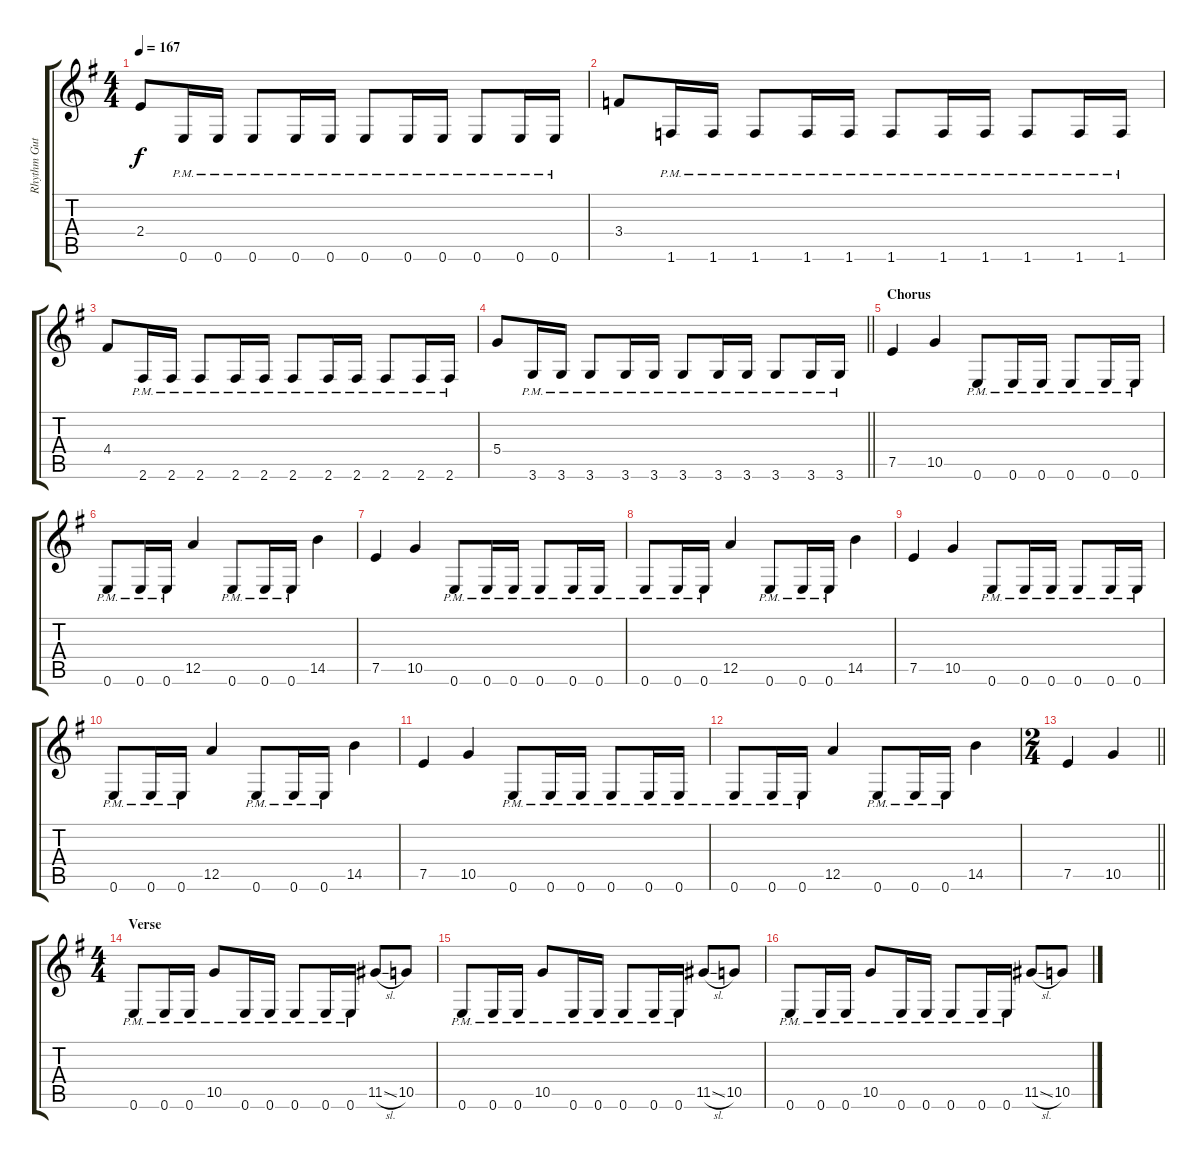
\track ("Rhythm Gutiar" "Rhythm Gut") {instrument distortionguitar}
\staff {score tabs}
\tuning (E4 B3 G3 D3 A2 E2) {hide}
\ts (4 4)
\tempo 167
\clef g2
\ks g
2.4.8{dy f} 0.6{pm}.16 0.6{pm}.16 0.6{pm}.8 0.6{pm}.16 0.6{pm}.16 0.6{pm}.8 0.6{pm}.16 0.6{pm}.16 0.6{pm}.8 0.6{pm}.16 0.6{pm}.16 |
3.4.8 1.6{pm}.16 1.6{pm}.16 1.6{pm}.8 1.6{pm}.16 1.6{pm}.16 1.6{pm}.8 1.6{pm}.16 1.6{pm}.16 1.6{pm}.8 1.6{pm}.16 1.6{pm}.16 |
4.4.8 2.6{pm}.16 2.6{pm}.16 2.6{pm}.8 2.6{pm}.16 2.6{pm}.16 2.6{pm}.8 2.6{pm}.16 2.6{pm}.16 2.6{pm}.8 2.6{pm}.16 2.6{pm}.16 |
\barLineRight lightlight
5.4.8 3.6{pm}.16 3.6{pm}.16 3.6{pm}.8 3.6{pm}.16 3.6{pm}.16 3.6{pm}.8 3.6{pm}.16 3.6{pm}.16 3.6{pm}.8 3.6{pm}.16 3.6{pm}.16 |
\section ("" "Chorus")
7.5.4 10.5.4 0.6{pm}.8 0.6{pm}.16 0.6{pm}.16 0.6{pm}.8 0.6{pm}.16 0.6{pm}.16 |
0.6{pm}.8 0.6{pm}.16 0.6{pm}.16 12.5.4 0.6{pm}.8 0.6{pm}.16 0.6{pm}.16 14.5.4 |
7.5.4 10.5.4 0.6{pm}.8 0.6{pm}.16 0.6{pm}.16 0.6{pm}.8 0.6{pm}.16 0.6{pm}.16 |
0.6{pm}.8 0.6{pm}.16 0.6{pm}.16 12.5.4 0.6{pm}.8 0.6{pm}.16 0.6{pm}.16 14.5.4 |
7.5.4 10.5.4 0.6{pm}.8 0.6{pm}.16 0.6{pm}.16 0.6{pm}.8 0.6{pm}.16 0.6{pm}.16 |
0.6{pm}.8 0.6{pm}.16 0.6{pm}.16 12.5.4 0.6{pm}.8 0.6{pm}.16 0.6{pm}.16 14.5.4 |
7.5.4 10.5.4 0.6{pm}.8 0.6{pm}.16 0.6{pm}.16 0.6{pm}.8 0.6{pm}.16 0.6{pm}.16 |
0.6{pm}.8 0.6{pm}.16 0.6{pm}.16 12.5.4 0.6{pm}.8 0.6{pm}.16 0.6{pm}.16 14.5.4 |
\ts (2 4)
\barLineRight lightlight
7.5.4 10.5.4 |
\ts (4 4)
\section ("" "Verse")
0.6{pm}.8 0.6{pm}.16 0.6{pm}.16 10.5{pm}.8 0.6{pm}.16 0.6{pm}.16 0.6{pm}.8 0.6{pm}.16 0.6{pm}.16 11.5{sl}.8 10.5.8 |
0.6{pm}.8 0.6{pm}.16 0.6{pm}.16 10.5{pm}.8 0.6{pm}.16 0.6{pm}.16 0.6{pm}.8 0.6{pm}.16 0.6{pm}.16 11.5{sl}.8 10.5.8 |
0.6{pm}.8 0.6{pm}.16 0.6{pm}.16 10.5{pm}.8 0.6{pm}.16 0.6{pm}.16 0.6{pm}.8 0.6{pm}.16 0.6{pm}.16 11.5{sl}.8 10.5.8
